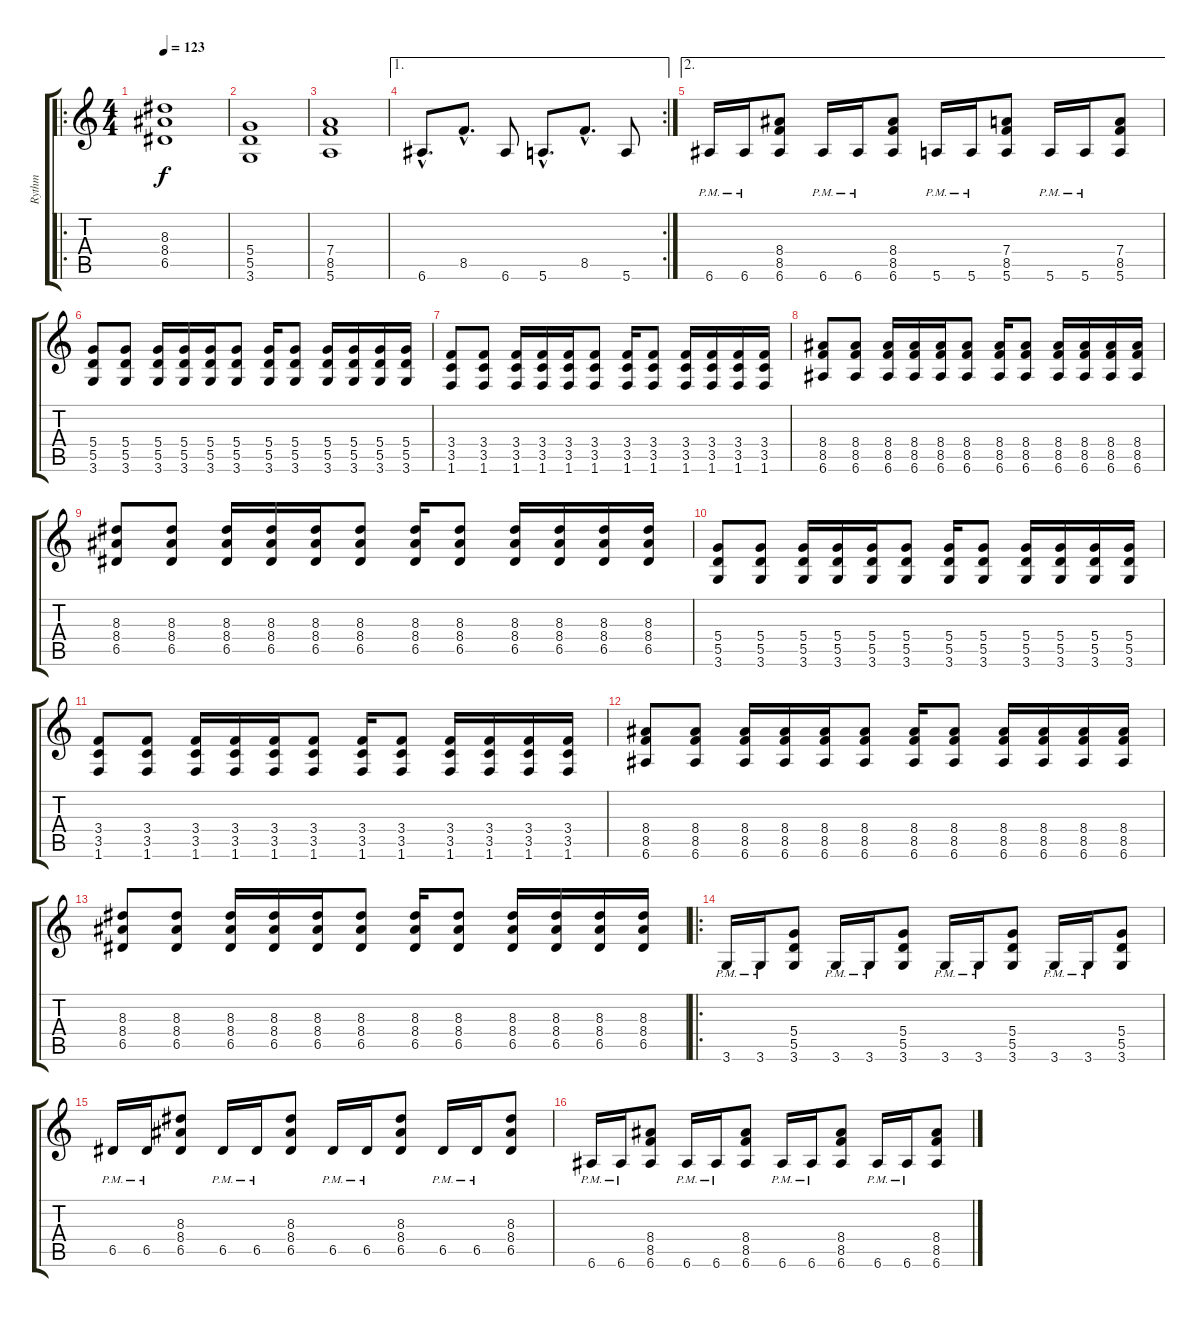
\track ("Rythm" "Rythm") {instrument distortionguitar}
\staff {score tabs}
\tuning (E4 B3 G3 D3 A2 E2) {hide}
\ro
\ts (4 4)
\tempo 123
\clef g2
\ks c
(8.3 8.4 6.5).1{dy f instrument distortionguitar} |
(5.4 5.5 3.6).1 |
(7.4 8.5 5.6).1 |
\ae 1
\rc 2
6.6{hac}.8{d} 8.5{hac}.8{d} 6.6.8 5.6{hac}.8{d} 8.5{hac}.8{d} 5.6.8 |
\ae 2
6.6{pm}.16 6.6{pm}.16 (8.4 8.5 6.6).8 6.6{pm}.16 6.6{pm}.16 (8.4 8.5 6.6).8 5.6{pm}.16 5.6{pm}.16 (7.4 8.5 5.6).8 5.6{pm}.16 5.6{pm}.16 (7.4 8.5 5.6).8 |
(5.4 5.5 3.6).8 (5.4 5.5 3.6).8 (5.4 5.5 3.6).16 (5.4 5.5 3.6).16 (5.4 5.5 3.6).16 (5.4 5.5 3.6).8 (5.4 5.5 3.6).16 (5.4 5.5 3.6).8 (5.4 5.5 3.6).16 (5.4 5.5 3.6).16 (5.4 5.5 3.6).16 (5.4 5.5 3.6).16 |
(3.4 3.5 1.6).8 (3.4 3.5 1.6).8 (3.4 3.5 1.6).16 (3.4 3.5 1.6).16 (3.4 3.5 1.6).16 (3.4 3.5 1.6).8 (3.4 3.5 1.6).16 (3.4 3.5 1.6).8 (3.4 3.5 1.6).16 (3.4 3.5 1.6).16 (3.4 3.5 1.6).16 (3.4 3.5 1.6).16 |
(8.4 8.5 6.6).8 (8.4 8.5 6.6).8 (8.4 8.5 6.6).16 (8.4 8.5 6.6).16 (8.4 8.5 6.6).16 (8.4 8.5 6.6).8 (8.4 8.5 6.6).16 (8.4 8.5 6.6).8 (8.4 8.5 6.6).16 (8.4 8.5 6.6).16 (8.4 8.5 6.6).16 (8.4 8.5 6.6).16 |
(8.3 8.4 6.5).8 (8.3 8.4 6.5).8 (8.3 8.4 6.5).16 (8.3 8.4 6.5).16 (8.3 8.4 6.5).16 (8.3 8.4 6.5).8 (8.3 8.4 6.5).16 (8.3 8.4 6.5).8 (8.3 8.4 6.5).16 (8.3 8.4 6.5).16 (8.3 8.4 6.5).16 (8.3 8.4 6.5).16 |
(5.4 5.5 3.6).8 (5.4 5.5 3.6).8 (5.4 5.5 3.6).16 (5.4 5.5 3.6).16 (5.4 5.5 3.6).16 (5.4 5.5 3.6).8 (5.4 5.5 3.6).16 (5.4 5.5 3.6).8 (5.4 5.5 3.6).16 (5.4 5.5 3.6).16 (5.4 5.5 3.6).16 (5.4 5.5 3.6).16 |
(3.4 3.5 1.6).8 (3.4 3.5 1.6).8 (3.4 3.5 1.6).16 (3.4 3.5 1.6).16 (3.4 3.5 1.6).16 (3.4 3.5 1.6).8 (3.4 3.5 1.6).16 (3.4 3.5 1.6).8 (3.4 3.5 1.6).16 (3.4 3.5 1.6).16 (3.4 3.5 1.6).16 (3.4 3.5 1.6).16 |
(8.4 8.5 6.6).8 (8.4 8.5 6.6).8 (8.4 8.5 6.6).16 (8.4 8.5 6.6).16 (8.4 8.5 6.6).16 (8.4 8.5 6.6).8 (8.4 8.5 6.6).16 (8.4 8.5 6.6).8 (8.4 8.5 6.6).16 (8.4 8.5 6.6).16 (8.4 8.5 6.6).16 (8.4 8.5 6.6).16 |
(8.3 8.4 6.5).8 (8.3 8.4 6.5).8 (8.3 8.4 6.5).16 (8.3 8.4 6.5).16 (8.3 8.4 6.5).16 (8.3 8.4 6.5).8 (8.3 8.4 6.5).16 (8.3 8.4 6.5).8 (8.3 8.4 6.5).16 (8.3 8.4 6.5).16 (8.3 8.4 6.5).16 (8.3 8.4 6.5).16 |
\ro
3.6{pm}.16 3.6{pm}.16 (5.4 5.5 3.6).8 3.6{pm}.16 3.6{pm}.16 (5.4 5.5 3.6).8 3.6{pm}.16 3.6{pm}.16 (5.4 5.5 3.6).8 3.6{pm}.16 3.6{pm}.16 (5.4 5.5 3.6).8 |
6.5{pm}.16 6.5{pm}.16 (8.3 8.4 6.5).8 6.5{pm}.16 6.5{pm}.16 (8.3 8.4 6.5).8 6.5{pm}.16 6.5{pm}.16 (8.3 8.4 6.5).8 6.5{pm}.16 6.5{pm}.16 (8.3 8.4 6.5).8 |
6.6{pm}.16 6.6{pm}.16 (8.4 8.5 6.6).8 6.6{pm}.16 6.6{pm}.16 (8.4 8.5 6.6).8 6.6{pm}.16 6.6{pm}.16 (8.4 8.5 6.6).8 6.6{pm}.16 6.6{pm}.16 (8.4 8.5 6.6).8
